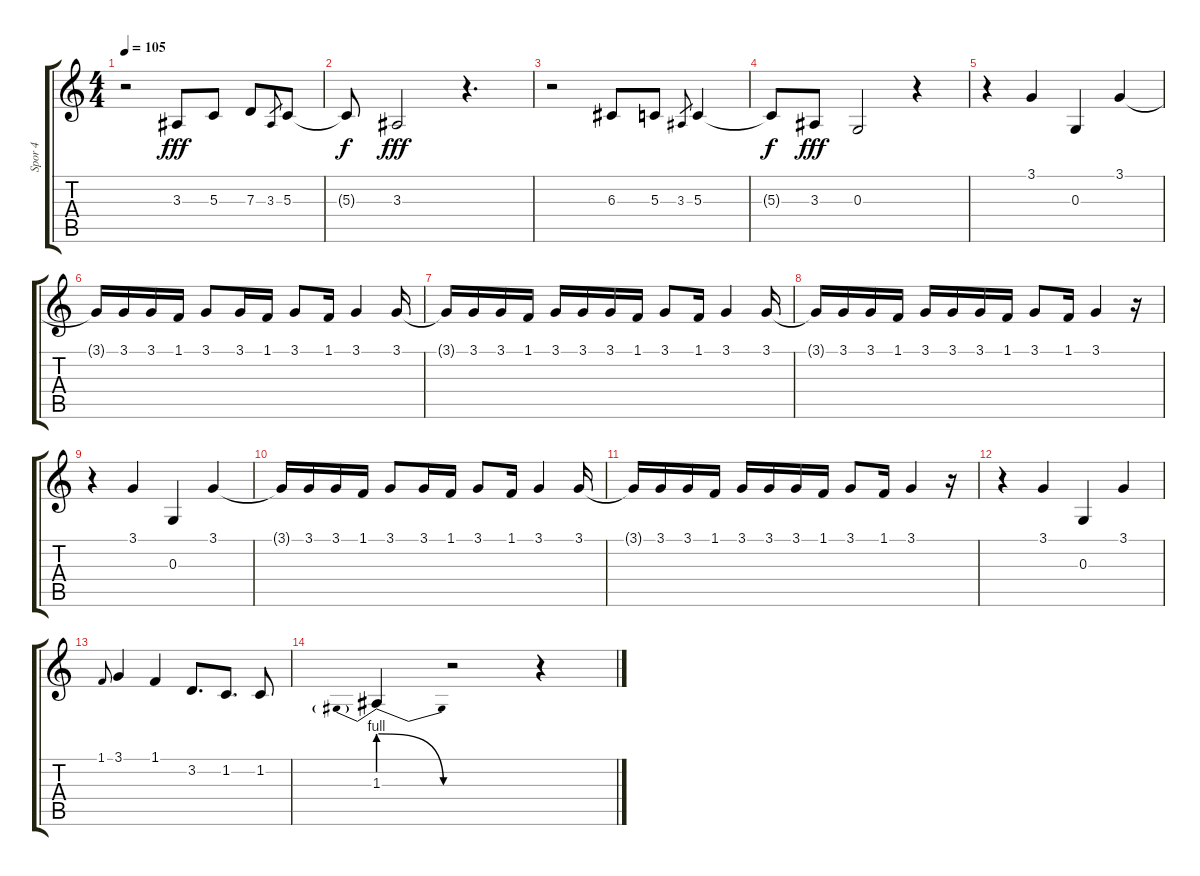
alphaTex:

\track ("Spor 4" "Spor 4") {instrument clarinet}
\staff {score tabs}
\tuning (E4 B3 G3 D3 A2 E2) {hide}
\ts (4 4)
\tempo 105
\clef g2
\ks c
r.2{dy f} 3.3.8{dy fff} 5.3.8 7.3.8 3.3.8{gr} 5.3.8 |
5.3{t}.8{dy f} 3.3.2{dy fff} r.4{d} |
r.2 6.3.8 5.3.8 3.3.8{gr} 5.3.4 |
5.3{t}.8{dy f} 3.3.8{dy fff} 0.3.2 r.4 |
r.4 3.1.4 0.3.4 3.1.4 |
3.1{t}.16 3.1.16 3.1.16 1.1.16 3.1.8 3.1.16 1.1.16 3.1.8 1.1.16 3.1.4 3.1.16 |
3.1{t}.16 3.1.16 3.1.16 1.1.16 3.1.16 3.1.16 3.1.16 1.1.16 3.1.8 1.1.16 3.1.4 3.1.16 |
3.1{t}.16 3.1.16 3.1.16 1.1.16 3.1.16 3.1.16 3.1.16 1.1.16 3.1.8 1.1.16 3.1.4 r.16 |
r.4 3.1.4 0.3.4 3.1.4 |
3.1{t}.16 3.1.16 3.1.16 1.1.16 3.1.8 3.1.16 1.1.16 3.1.8 1.1.16 3.1.4 3.1.16 |
3.1{t}.16 3.1.16 3.1.16 1.1.16 3.1.16 3.1.16 3.1.16 1.1.16 3.1.8 1.1.16 3.1.4 r.16 |
r.4 3.1.4 0.3.4 3.1.4 |
1.1.8{gr onbeat} 3.1.4 1.1.4 3.2.8{d} 1.2.8{d} 1.2.8 |
1.3{be (prebendrelease 0 4 60 0)}.4{volume 0} r.2 r.4
